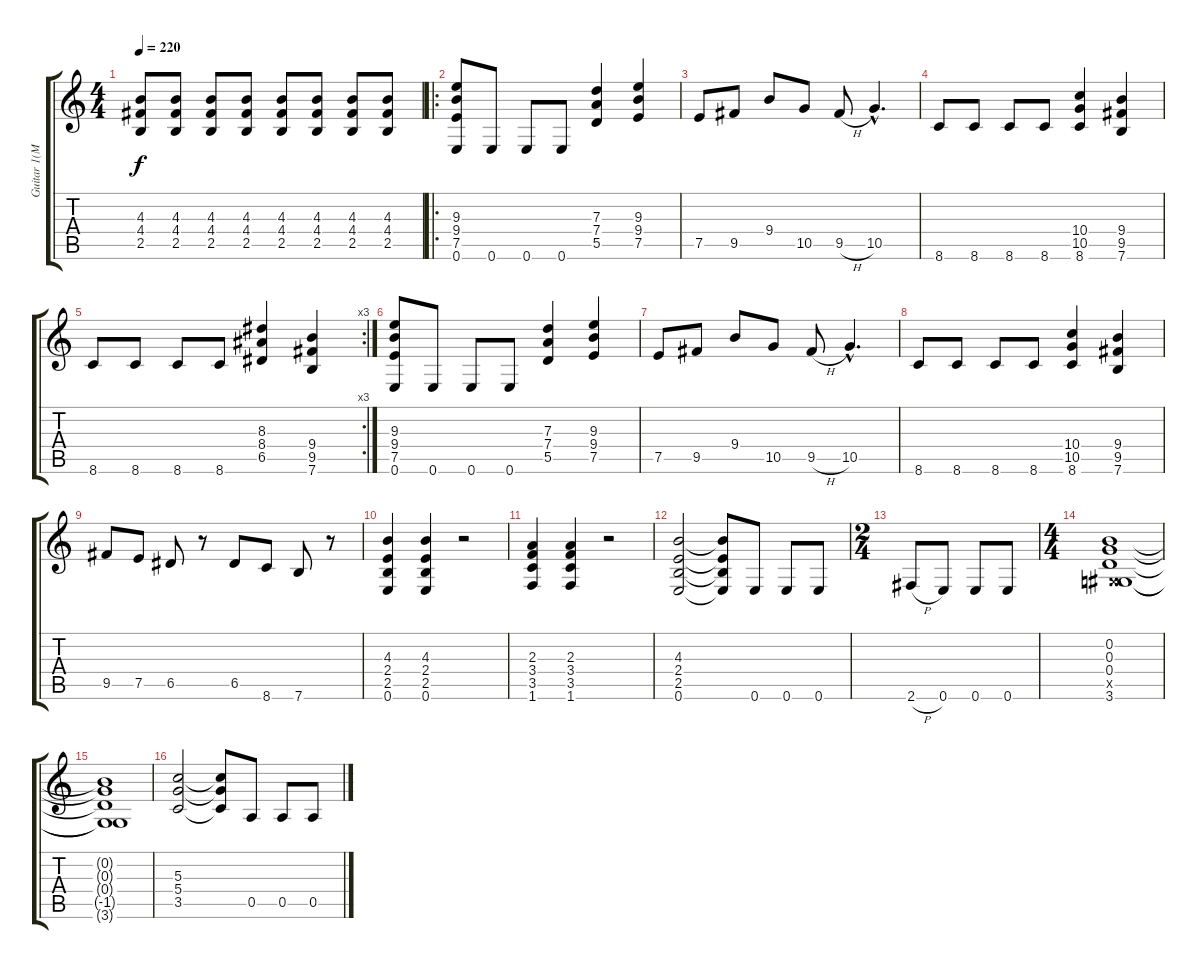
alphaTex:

\track ("Guitar 1(Main Rhythm)" "Guitar 1(M") {instrument distortionguitar}
\staff {score tabs}
\tuning (E4 B3 G3 D3 A2 E2) {hide}
\ts (4 4)
\tempo 220
\clef g2
\ks c
(4.3 4.4 2.5).8{dy f} (4.3 4.4 2.5).8 (4.3 4.4 2.5).8 (4.3 4.4 2.5).8 (4.3 4.4 2.5).8 (4.3 4.4 2.5).8 (4.3 4.4 2.5).8 (4.3 4.4 2.5).8 |
\ro
(9.3 9.4 7.5 0.6).8 0.6.8 0.6.8 0.6.8 (7.3 7.4 5.5).4 (9.3 9.4 7.5).4 |
7.5.8 9.5.8 9.4.8 10.5.8 9.5{h}.8 10.5{hac}.4{d} |
8.6.8 8.6.8 8.6.8 8.6.8 (10.4 10.5 8.6).4 (9.4 9.5 7.6).4 |
\rc 3
8.6.8 8.6.8 8.6.8 8.6.8 (8.3 8.4 6.5).4 (9.4 9.5 7.6).4 |
(9.3 9.4 7.5 0.6).8 0.6.8 0.6.8 0.6.8 (7.3 7.4 5.5).4 (9.3 9.4 7.5).4 |
7.5.8 9.5.8 9.4.8 10.5.8 9.5{h}.8 10.5{hac}.4{d} |
8.6.8 8.6.8 8.6.8 8.6.8 (10.4 10.5 8.6).4 (9.4 9.5 7.6).4 |
9.5.8 7.5.8 6.5.8 r.8 6.5.8 8.6.8 7.6.8 r.8 |
(4.3 2.4 2.5 0.6).4 (4.3 2.4 2.5 0.6).4 r.2 |
(2.3 3.4 3.5 1.6).4 (2.3 3.4 3.5 1.6).4 r.2 |
(4.3 2.4 2.5 0.6).2 (4.3{t} 2.4{t} 2.5{t} 0.6{t}).8 0.6.8 0.6.8 0.6.8 |
\ts (2 4)
2.6{h}.8 0.6.8 0.6.8 0.6.8 |
\ts (4 4)
(0.2 0.3 0.4 -1.5{x} 3.6).1 |
(0.2{t} 0.3{t} 0.4{t} -1.5{t} 3.6{t}).1 |
(5.3 5.4 3.5).2 (5.3{t} 5.4{t} 3.5{t}).8 0.5.8 0.5.8 0.5.8
